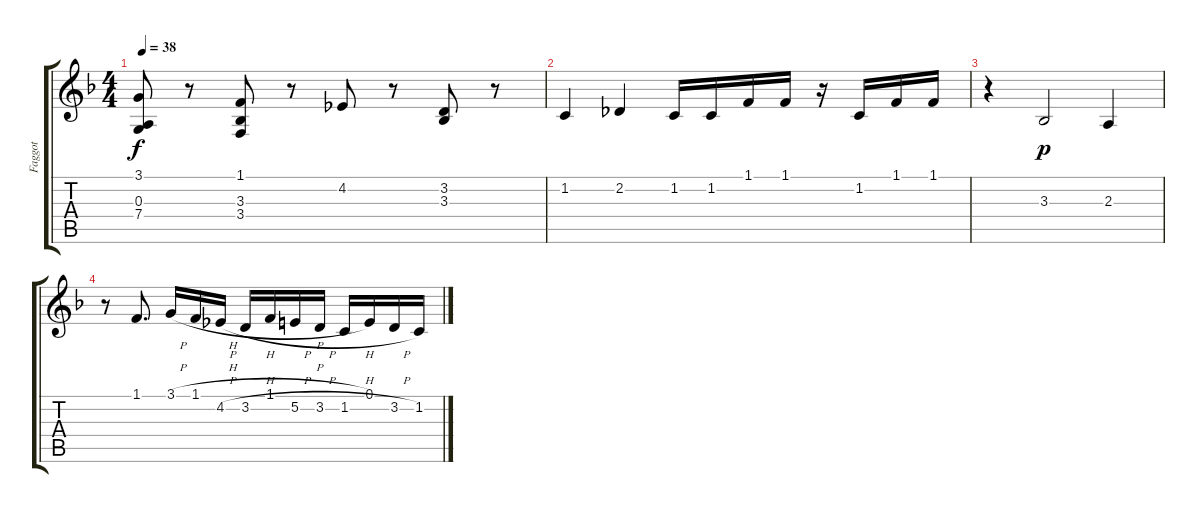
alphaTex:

\track ("Faggot" "Faggot") {instrument stringensemble1}
\staff {score tabs}
\tuning (E4 B3 G3 D3 A2 E2) {hide}
\ts (4 4)
\tempo 38
\clef g2
\ks f
(3.1 0.3 7.4).8{dy f} r.8 (1.1 3.3 3.4).8 r.8 4.2.8 r.8 (3.2 3.3).8 r.8 |
1.2.4 2.2.4 1.2.16 1.2.16 1.1.16 1.1.16 r.16 1.2.16 1.1.16 1.1.16 |
r.4 3.3.2{dy p} 2.3.4 |
r.8 1.1.8{d} 3.1{h}.16 1.1{h}.16 4.2{h}.16 3.2{h}.16 1.1{h}.16 5.2{h}.16 3.2{h}.16 1.2{h}.16 0.1.16 3.2{h}.16 1.2.16
